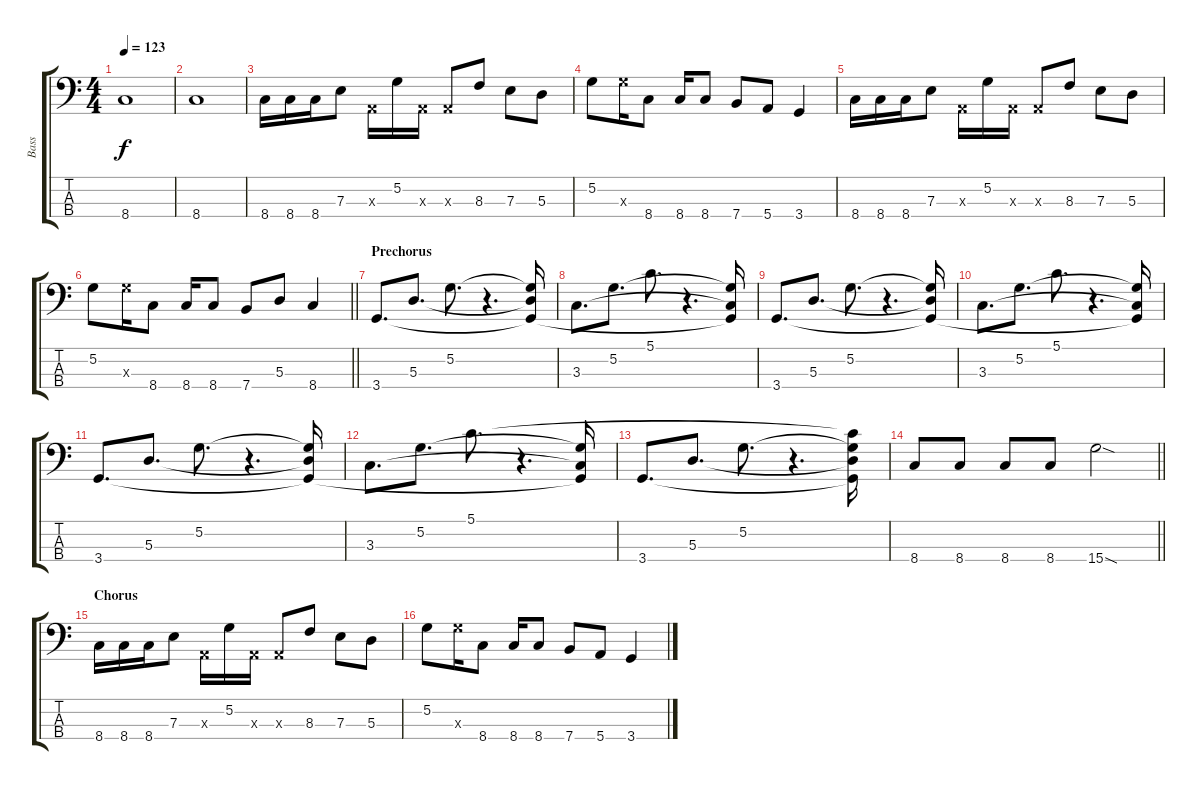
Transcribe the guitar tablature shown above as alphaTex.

\track ("Bass" "Bass") {instrument electricbasspick}
\staff {score tabs}
\tuning (G2 D2 A1 E1) {hide}
\ts (4 4)
\tempo 123
\clef f4
\ks c
8.4.1{dy f} |
8.4.1 |
8.4.16 8.4.16 8.4.16 7.3.8 0.3{x}.16 5.2.16 0.3{x}.16 0.3{x}.8 8.3.8 7.3.8 5.3.8 |
5.2.8 10.3{x}.16 8.4.8 8.4.16 8.4.8 7.4.8 5.4.8 3.4.4 |
8.4.16 8.4.16 8.4.16 7.3.8 0.3{x}.16 5.2.16 0.3{x}.16 0.3{x}.8 8.3.8 7.3.8 5.3.8 |
\barLineRight lightlight
5.2.8 10.3{x}.16 8.4.8 8.4.16 8.4.8 7.4.8 5.3.8 8.4.4 |
\section ("" "Prechorus")
3.4.8{d} 5.3.8{d} 5.2.8{d} r.4{d} (5.2{t} 5.3{t} 3.4{t}).16 |
3.3.8{d} 5.2.8{d} 5.1.8{d} r.4{d} (5.2{t} 3.3{t} 3.4{t}).16 |
3.4.8{d} 5.3.8{d} 5.2.8{d} r.4{d} (5.2{t} 5.3{t} 3.4{t}).16 |
3.3.8{d} 5.2.8{d} 5.1.8{d} r.4{d} (5.2{t} 3.3{t} 3.4{t}).16 |
3.4.8{d} 5.3.8{d} 5.2.8{d} r.4{d} (5.2{t} 5.3{t} 3.4{t}).16 |
3.3.8{d} 5.2.8{d} 5.1.8{d} r.4{d} (5.2{t} 3.3{t} 3.4{t}).16 |
3.4.8{d} 5.3.8{d} 5.2.8{d} r.4{d} (5.1{t} 5.2{t} 5.3{t} 3.4{t}).16 |
\barLineRight lightlight
8.4.8 8.4.8 8.4.8 8.4.8 15.4{sod}.2 |
\section ("" "Chorus")
8.4.16 8.4.16 8.4.16 7.3.8 0.3{x}.16 5.2.16 0.3{x}.16 0.3{x}.8 8.3.8 7.3.8 5.3.8 |
5.2.8 10.3{x}.16 8.4.8 8.4.16 8.4.8 7.4.8 5.4.8 3.4.4
